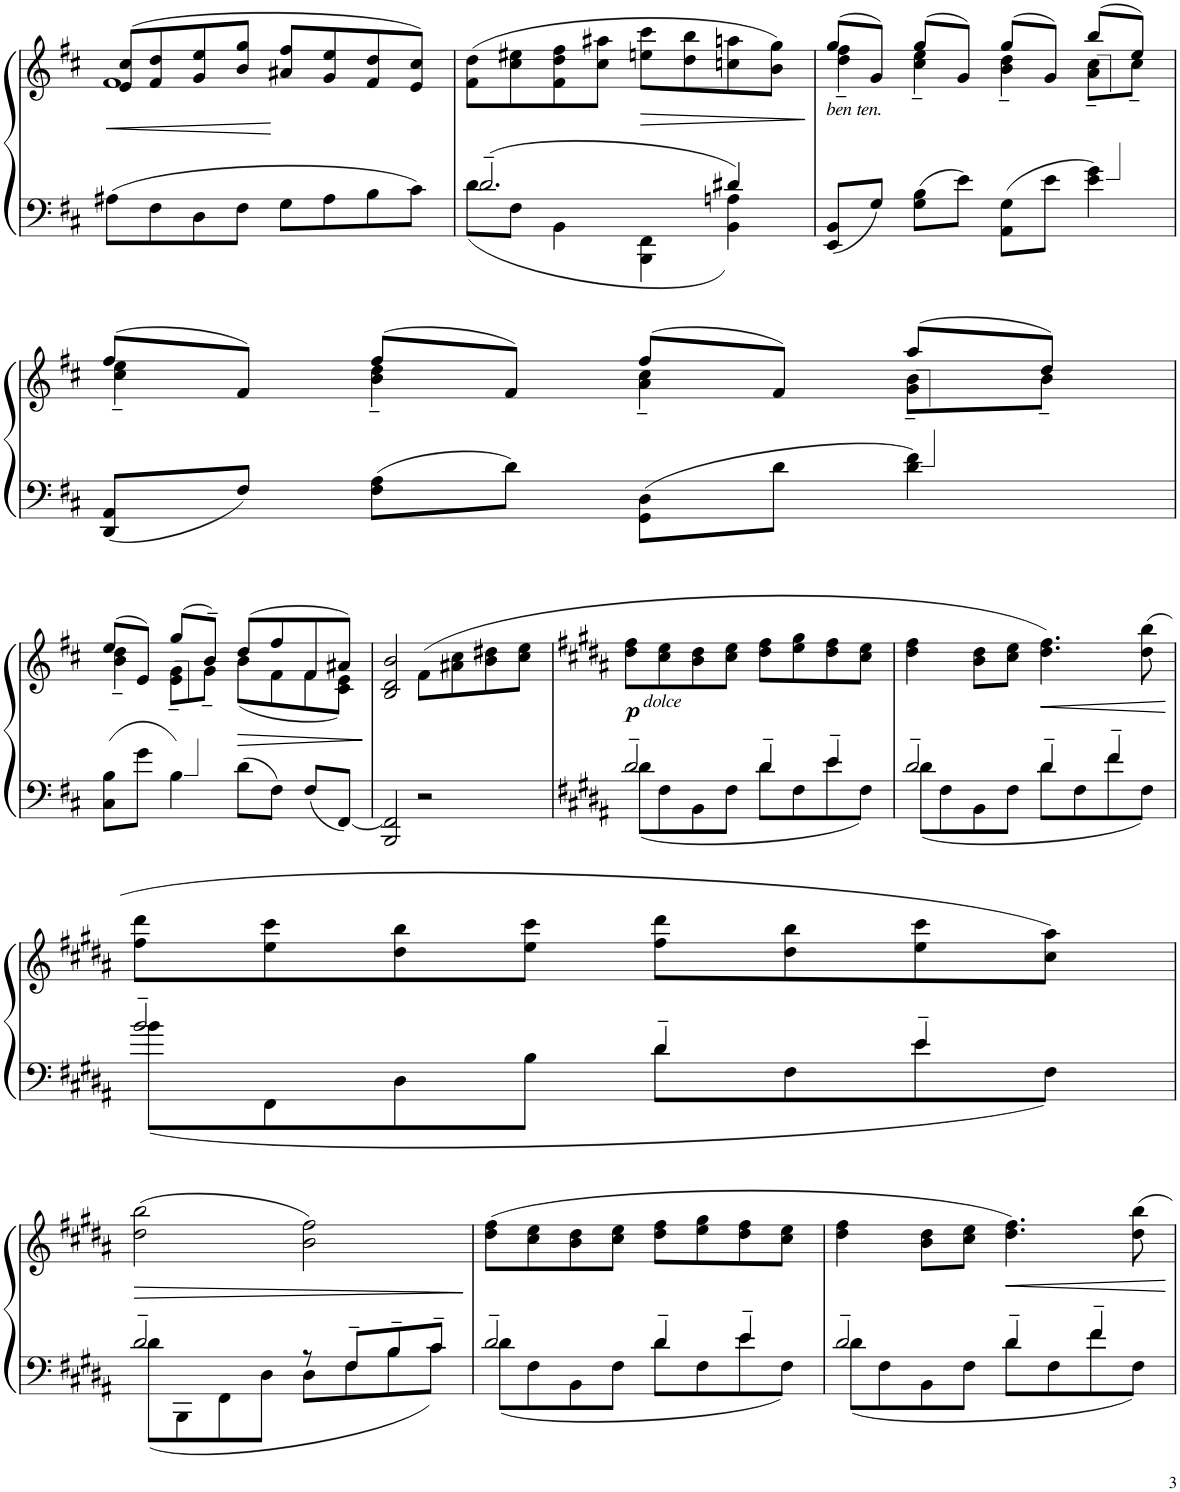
**kern	**kern	**dynam
*part1	*part1	*part1
*staff2	*staff1	*staff1/2
*I"Piano	*	*
*I'Pno.	*	*
!!LO:PB:g=z
*clefF4	*clefG2	*
*k[f#c#]	*k[f#c#]	*
*M4/4	*M4/4	*
=21	=21	=21
!	!	!LO:HP:b
*	*^	*
8A#X\L	(8e/ 8cc#/L	1f#	<
8F#\	8f#/ 8dd/	.	.
8D\	8g/ 8ee/	.	.
8F#\J	8b/ 8gg/J	.	.
8G\L	8a#X/ 8ff#/L	.	[
8A#\	8g/ 8ee/	.	.
8B\	8f#/ 8dd/	.	.
8c#\J	8e/ 8cc#/J)	.	.
*	*v	*v	*
=22	=22	=22
*^	*	*
2.d~/	8d\L	(8f#\ 8dd\L	.
.	8F#\J	8cc#\ 8ee#X\	.
.	4BB\	8f#\ 8dd\ 8ff#\	.
.	.	8cc#\ 8aa#X\J	.
!	!	!	!LO:HP:b
.	4BBB\ 4FF#\	8een\ 8ccc#\L	>
.	.	8dd\ 8bb\	.
4d#X/	4BB\ 4An\	8ccn\ 8aan\	.
.	.	8b\ 8gg\J)	.
*v	*v	*	*
.	.	]
=23	=23	=23
*	*^	*
!	!LO:TX:b:i:t=ben ten.	!	!
8EE/ 8BB/L	(8gg/L	4dd\~ 4ff#\~	.
8G/J	8g/J)	.	.
8G\ 8B\L	(8gg/L	4cc#\~ 4ee\~	.
8e\J	8g/J)	.	.
8AA\ 8G\L	(8gg/L	4b\~ 4dd\~	.
8e\J	8g/J)	.	.
4e\ 4g\	(8bb/L	8a\~ 8cc#\~L	.
.	8ee/J)	8cc#~\J	.
!!LO:LB:g=z	!!
=24	=24	=24	=24
8DD/ 8AA/L	(8ff#/L	4cc#\~ 4ee\~	.
8F#/J	8f#/J)	.	.
8F#\ 8A\L	(8ff#/L	4b\~ 4dd\~	.
8d\J	8f#/J)	.	.
8GG\ 8D\L	(8ff#/L	4a\~ 4cc#\~	.
8d\J	8f#/J)	.	.
4d\ 4f#\	(8aa/L	8g\~ 8b\~L	.
.	8dd/J)	8b~\J	.
!!LO:LB:g=z	!!
=25	=25	=25	=25
8C#\ 8B\L	(8ee/L	4b\~ 4dd\~	.
8g\J	8e/J)	.	.
4B\	(8gg/L	8e\~ 8g\~L	.
.	8b~/J)	8g~\J	.
!	!	!	!LO:HP:b
8d\L	(8dd/L	(8b\L	>
8F#\J	8ff#/	8f#\	.
8F#/L	8f#/	8f#\	.
[8FF#/J	8a#X/J)	8c#\ 8e\J)	.
*	*v	*v	*
.	.	]
=26	=26	=26
2BBB/ 2FF#/]	2B/ 2d/ 2b/	.
2r	(8f#\L	.
.	8a#X\ 8cc#\	.
.	8b\ 8dd#X\	.
.	8cc#\ 8ee\J	.
=27	=27	=27
*k[f#c#g#d#a#]	*k[f#c#g#d#a#]	*
*^	*	*
!	!	!LO:TX:b:i:t=dolce	!
!	!	!	!LO:DY:b
2d#~/	8d#\L	8dd#\ 8ff#\L	p
.	8F#\	8cc#\ 8ee\	.
.	8BB\	8b\ 8dd#\	.
.	8F#\J	8cc#\ 8ee\J	.
4d#~/	8d#\L	8dd#\ 8ff#\L	.
.	8F#\	8ee\ 8gg#\	.
4e~/	8e\	8dd#\ 8ff#\	.
.	8F#\J	8cc#\ 8ee\J	.
=28	=28	=28	=28
2d#~/	8d#\L	4dd#\ 4ff#\	.
.	8F#\	.	.
.	8BB\	8b\ 8dd#\L	.
.	8F#\J	8cc#\ 8ee\J	.
!	!	!	!LO:HP:b
4d#~/	8d#\L	4.dd#\ 4.ff#\)	<
.	8F#\	.	.
4f#~/	8f#\	.	.
.	8F#\J	(8dd#\ 8bb\	.
*v	*v	*	*
.	.	[
!!LO:LB:g=z
=29	=29	=29
*^	*	*
2b~/	8b\L	8ff#\ 8ddd#\L	.
.	8FF#\	8ee\ 8ccc#\	.
.	8D#\	8dd#\ 8bb\	.
.	8B\J	8ee\ 8ccc#\J	.
4d#~/	8d#\L	8ff#\ 8ddd#\L	.
.	8F#\	8dd#\ 8bb\	.
4e~/	8e\	8ee\ 8ccc#\	.
.	8F#\J	8cc#\ 8aa#\J)	.
!!LO:LB:g=z
=30	=30	=30	=30
!	!	!	!LO:HP:b
2d#~/	8d#\L	(2dd#\ 2bb\	>
.	8BBB\	.	.
.	8FF#\	.	.
.	8D#\J	.	.
8r	8D#\L	2b\ 2ff#\)	.
8F#~/L	8F#\	.	.
8B~/	8B\	.	.
8c#~/J	8c#\J	.	.
*v	*v	*	*
.	.	]
=31	=31	=31
*^	*	*
2d#~/	8d#\L	(8dd#\ 8ff#\L	.
.	8F#\	8cc#\ 8ee\	.
.	8BB\	8b\ 8dd#\	.
.	8F#\J	8cc#\ 8ee\J	.
4d#~/	8d#\L	8dd#\ 8ff#\L	.
.	8F#\	8ee\ 8gg#\	.
4e~/	8e\	8dd#\ 8ff#\	.
.	8F#\J	8cc#\ 8ee\J	.
=32	=32	=32	=32
2d#~/	8d#\L	4dd#\ 4ff#\	.
.	8F#\	.	.
.	8BB\	8b\ 8dd#\L	.
.	8F#\J	8cc#\ 8ee\J	.
!	!	!	!LO:HP:b
4d#~/	8d#\L	4.dd#\ 4.ff#\)	<
.	8F#\	.	.
4f#~/	8f#\	.	.
.	8F#\J	8dd#\ 8bb\	.
*v	*v	*	*
.	.	[
=	=	=
*-	*-	*-
